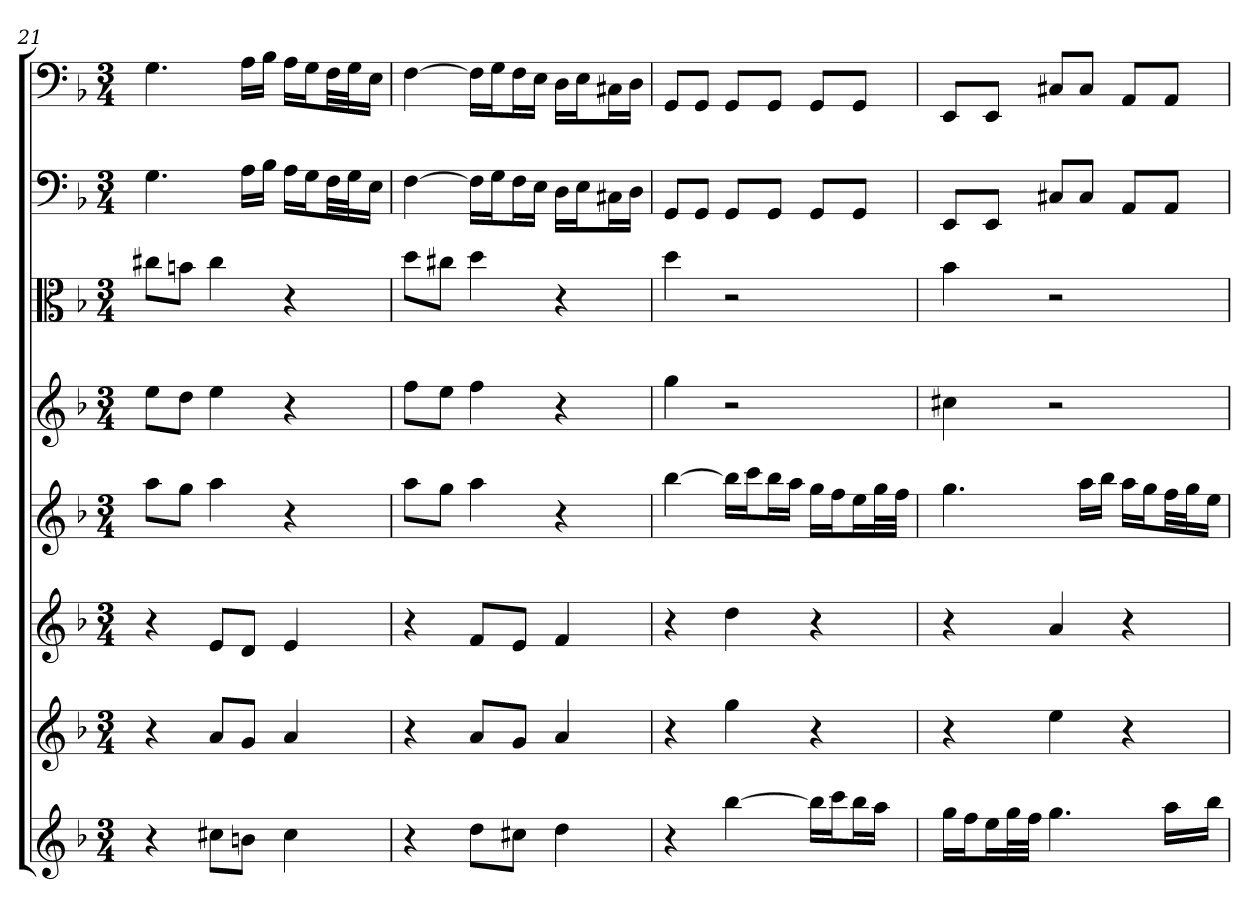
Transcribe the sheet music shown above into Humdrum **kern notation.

**kern	**kern	**kern	**kern	**kern	**kern	**kern	**kern
*part8	*part7	*part6	*part5	*part4	*part3	*part2	*part1
*staff8	*staff7	*staff6	*staff5	*staff4	*staff3	*staff2	*staff1
*	*	*	*	*	*clefC3	*clefF4	*clefF4
*k[b-]	*k[b-]	*k[b-]	*k[b-]	*k[b-]	*k[b-]	*k[b-]	*k[b-]
*d:	*d:	*d:	*d:	*d:	*d:	*d:	*d:
*M3/4	*M3/4	*M3/4	*M3/4	*M3/4	*M3/4	*M3/4	*M3/4
=21	=21	=21	=21	=21	=21	=21	=21
4r	4r	4r	8aaL	8eeL	8cc#X\L	4.G	4.G
.	.	.	8ggJ	8ddJ	8bn\J	.	.
8cc#XL	8aL	8eL	4aa	4ee	4cc#	.	.
8bnJ	8gJ	8dJ	.	.	.	16A\LL	16A\LL
.	.	.	.	.	.	16B-\JJ	16B-\JJ
4cc#	4a	4e	4r	4r	4r	16A\LL	16A\LL
.	.	.	.	.	.	16G\J	16G\J
.	.	.	.	.	.	32F\LL	32F\LL
.	.	.	.	.	.	32G\J	32G\J
.	.	.	.	.	.	16E\JJ	16E\JJ
=22	=22	=22	=22	=22	=22	=22	=22
4r	4r	4r	8aaL	8ffL	8dd\L	[4F	[4F
.	.	.	8ggJ	8eeJ	8cc#X\J	.	.
8ddL	8aL	8fL	4aa	4ff	4dd	16F\LL]	16F\LL]
.	.	.	.	.	.	16G\J	16G\J
8cc#XJ	8gJ	8eJ	.	.	.	16F\L	16F\L
.	.	.	.	.	.	16E\JJ	16E\JJ
4dd	4a	4f	4r	4r	4r	16D\LL	16D\LL
.	.	.	.	.	.	16E\J	16E\J
.	.	.	.	.	.	16C#X\L	16C#X\L
.	.	.	.	.	.	16D\JJ	16D\JJ
=23	=23	=23	=23	=23	=23	=23	=23
4r	4r	4r	[4bb-	4gg	4dd	8GG/L	8GG/L
.	.	.	.	.	.	8GG/J	8GG/J
[4bb-	4gg	4dd	16bb-LL]	2r	2r	8GG/L	8GG/L
.	.	.	16cccJ	.	.	.	.
.	.	.	16bb-L	.	.	8GG/J	8GG/J
.	.	.	16aaJJ	.	.	.	.
16bb-LL]	4r	4r	16ggLL	.	.	8GG/L	8GG/L
16cccJ	.	.	16ffJ	.	.	.	.
16bb-L	.	.	16eeL	.	.	8GG/J	8GG/J
16aaJJ	.	.	32ggL	.	.	.	.
.	.	.	32ffJJJ	.	.	.	.
=24	=24	=24	=24	=24	=24	=24	=24
16ggLL	4r	4r	4.gg	4cc#X	4b-	8EE/L	8EE/L
16ffJ	.	.	.	.	.	.	.
16eeL	.	.	.	.	.	8EE/J	8EE/J
32ggL	.	.	.	.	.	.	.
32ffJJJ	.	.	.	.	.	.	.
4.gg	4ee	4a	.	2r	2r	8C#X/L	8C#X/L
.	.	.	16aaLL	.	.	8C#/J	8C#/J
.	.	.	16bb-JJ	.	.	.	.
.	4r	4r	16aaLL	.	.	8AA/L	8AA/L
.	.	.	16ggJ	.	.	.	.
16aaLL	.	.	32ffLL	.	.	8AA/J	8AA/J
.	.	.	32ggJ	.	.	.	.
16bb-JJ	.	.	16eeJJ	.	.	.	.
=	=	=	=	=	=	=	=
*-	*-	*-	*-	*-	*-	*-	*-
